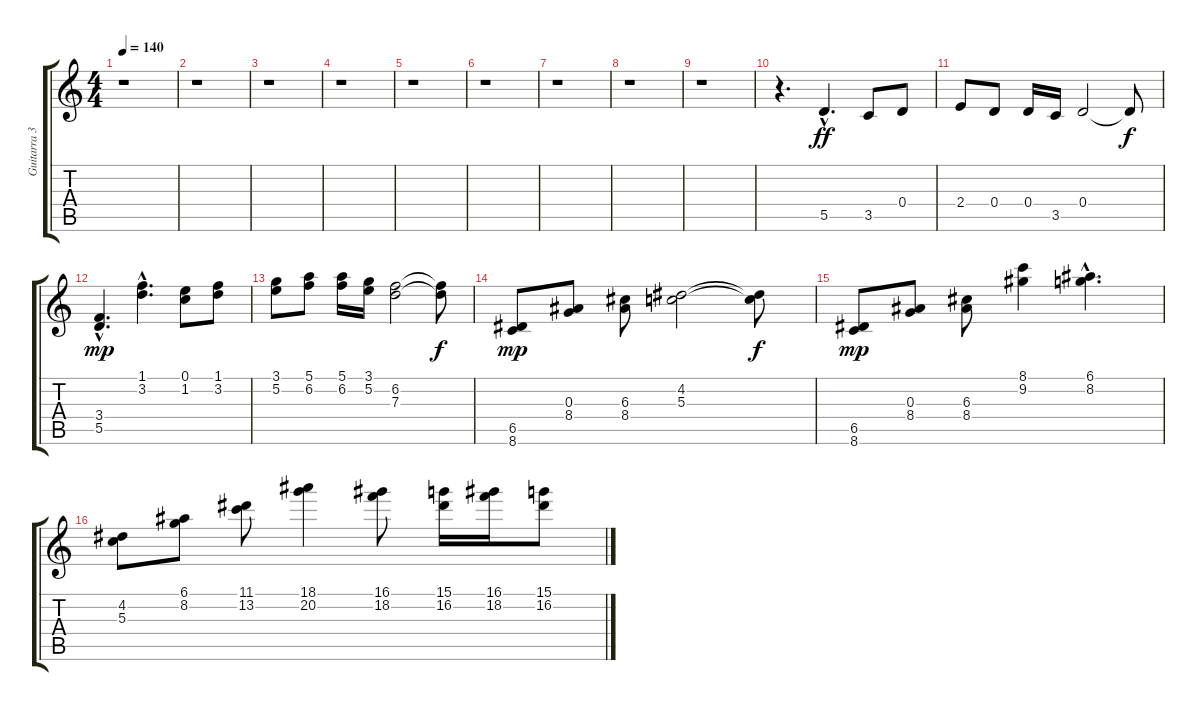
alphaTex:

\track ("Guitarra 3" "Guitarra 3") {instrument distortionguitar}
\staff {score tabs}
\tuning (E4 B3 G3 D3 A2 E2) {hide}
\ts (4 4)
\tempo 140
\clef g2
\ks c
r.1{dy ff} |
r.1 |
r.1 |
r.1 |
r.1 |
r.1 |
r.1 |
r.1 |
r.1 |
r.4{d} 5.5{hac}.4{d} 3.5.8 0.4.8 |
2.4.8 0.4.8 0.4.16 3.5.16 0.4.2 0.4{t}.8{dy f} |
(3.4{hac} 5.5{hac}).4{d dy mp} (1.1{hac} 3.2{hac}).4{d} (0.1 1.2).8 (1.1 3.2).8 |
(3.1 5.2).8 (5.1 6.2).8 (5.1 6.2).16 (3.1 5.2).16 (6.2 7.3).2 (6.2{t} 7.3{t}).8{dy f} |
(6.5 8.6).8{dy mp} (0.3 8.4).8 (6.3 8.4).8 (4.2 5.3).2 (4.2{t} 5.3{t}).8{dy f} |
(6.5 8.6).8{dy mp} (0.3 8.4).8 (6.3 8.4).8 (8.1 9.2).4 (6.1{hac} 8.2{hac}).4{d} |
(4.2 5.3).8 (6.1 8.2).8 (11.1 13.2).8 (18.1 20.2).4 (16.1 18.2).8 (15.1 16.2).16 (16.1 18.2).16 (15.1 16.2).8
